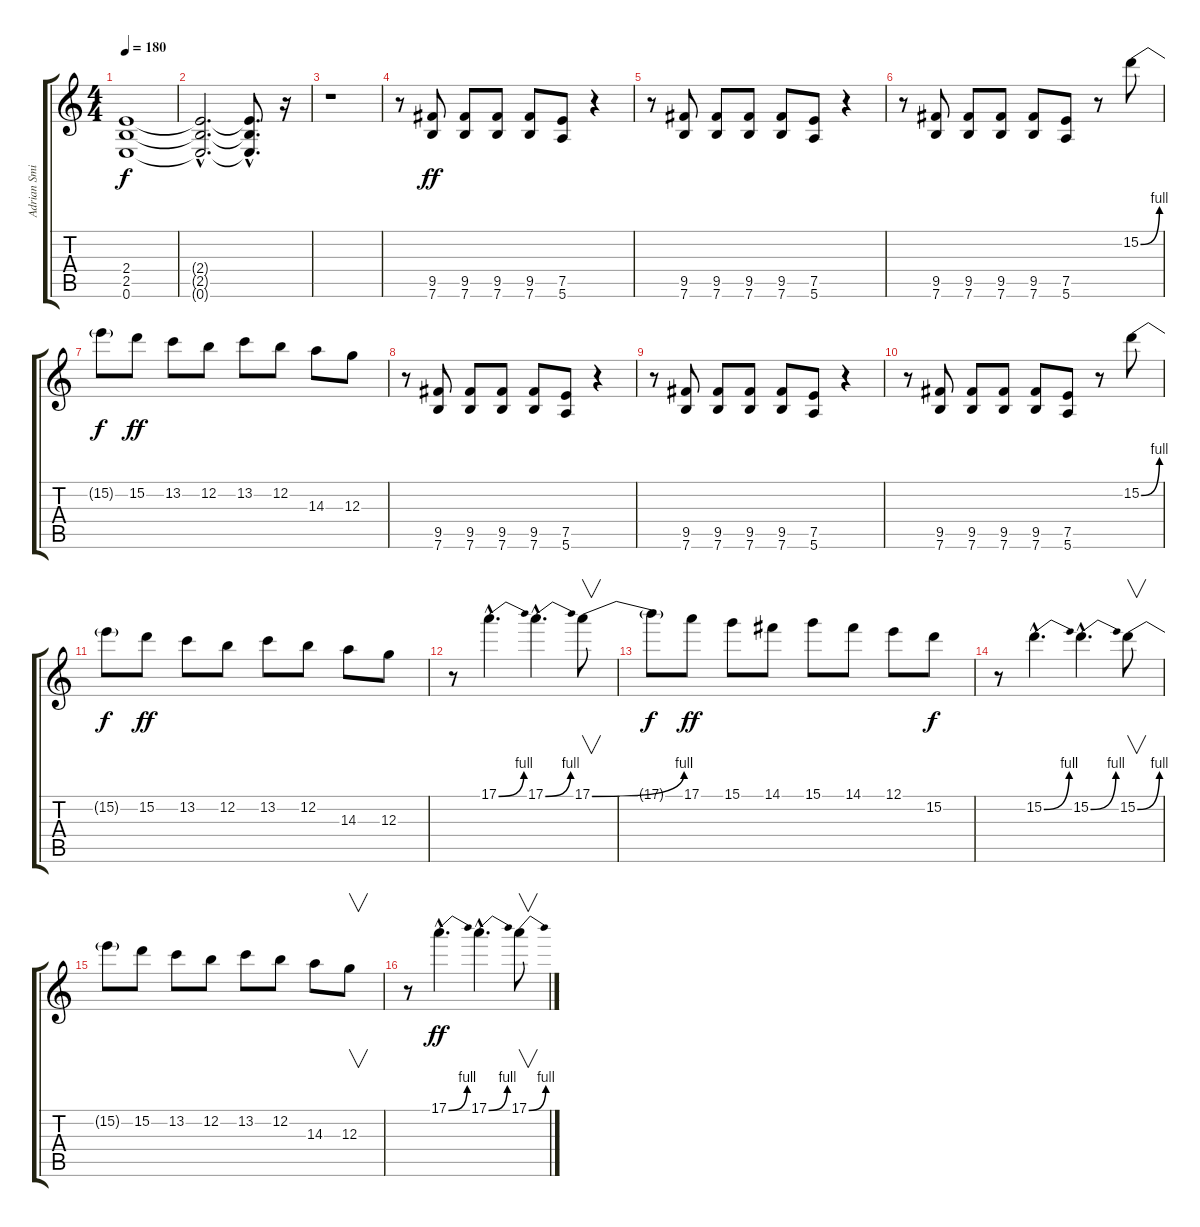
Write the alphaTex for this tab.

\track ("Adrian Smith" "Adrian Smi") {instrument distortionguitar}
\staff {score tabs}
\tuning (E4 B3 G3 D3 A2 E2) {hide}
\ts (4 4)
\tempo 180
\clef g2
\ks c
(2.4{t} 2.5{t} 0.6{t}).1{dy f} |
(2.4{hac t} 2.5{hac t} 0.6{hac t}).2{d} (2.4{hac t} 2.5{hac t} 0.6{hac t}).8{d} r.16 |
r.1 |
r.8 (9.5 7.6).8{dy ff} (9.5 7.6).8 (9.5 7.6).8 (9.5 7.6).8 (7.5 5.6).8 r.4 |
r.8 (9.5 7.6).8 (9.5 7.6).8 (9.5 7.6).8 (9.5 7.6).8 (7.5 5.6).8 r.4 |
r.8 (9.5 7.6).8 (9.5 7.6).8 (9.5 7.6).8 (9.5 7.6).8 (7.5 5.6).8 r.8 15.2{be (bend 0 0 60 4)}.8 |
15.2{t}.8{dy f} 15.2.8{dy ff} 13.2.8 12.2.8 13.2.8 12.2.8 14.3.8 12.3.8 |
r.8 (9.5 7.6).8 (9.5 7.6).8 (9.5 7.6).8 (9.5 7.6).8 (7.5 5.6).8 r.4 |
r.8 (9.5 7.6).8 (9.5 7.6).8 (9.5 7.6).8 (9.5 7.6).8 (7.5 5.6).8 r.4 |
r.8 (9.5 7.6).8 (9.5 7.6).8 (9.5 7.6).8 (9.5 7.6).8 (7.5 5.6).8 r.8 15.2{be (bend 0 0 60 4)}.8 |
15.2{t}.8{dy f} 15.2.8{dy ff} 13.2.8 12.2.8 13.2.8 12.2.8 14.3.8 12.3.8 |
r.8 17.1{be (bend 0 0 60 4) hac}.4{d} 17.1{be (bend 0 0 60 4) hac}.4{d} 17.1{be (bend 0 0 60 4)}.8{v} |
17.1{t}.8{dy f} 17.1.8{dy ff} 15.1.8 14.1.8 15.1.8 14.1.8 12.1.8 15.2.8{dy f} |
r.8 15.2{be (bend 0 0 60 4) hac}.4{d} 15.2{be (bend 0 0 60 4) hac}.4{d} 15.2{be (bend 0 0 60 4)}.8{v} |
15.2{t}.8 15.2.8 13.2.8 12.2.8 13.2.8 12.2.8 14.3.8 12.3.8{v} |
r.8 17.1{be (bend 0 0 60 4) hac}.4{d dy ff} 17.1{be (bend 0 0 60 4) hac}.4{d} 17.1{be (bend 0 0 60 4)}.8{v}
